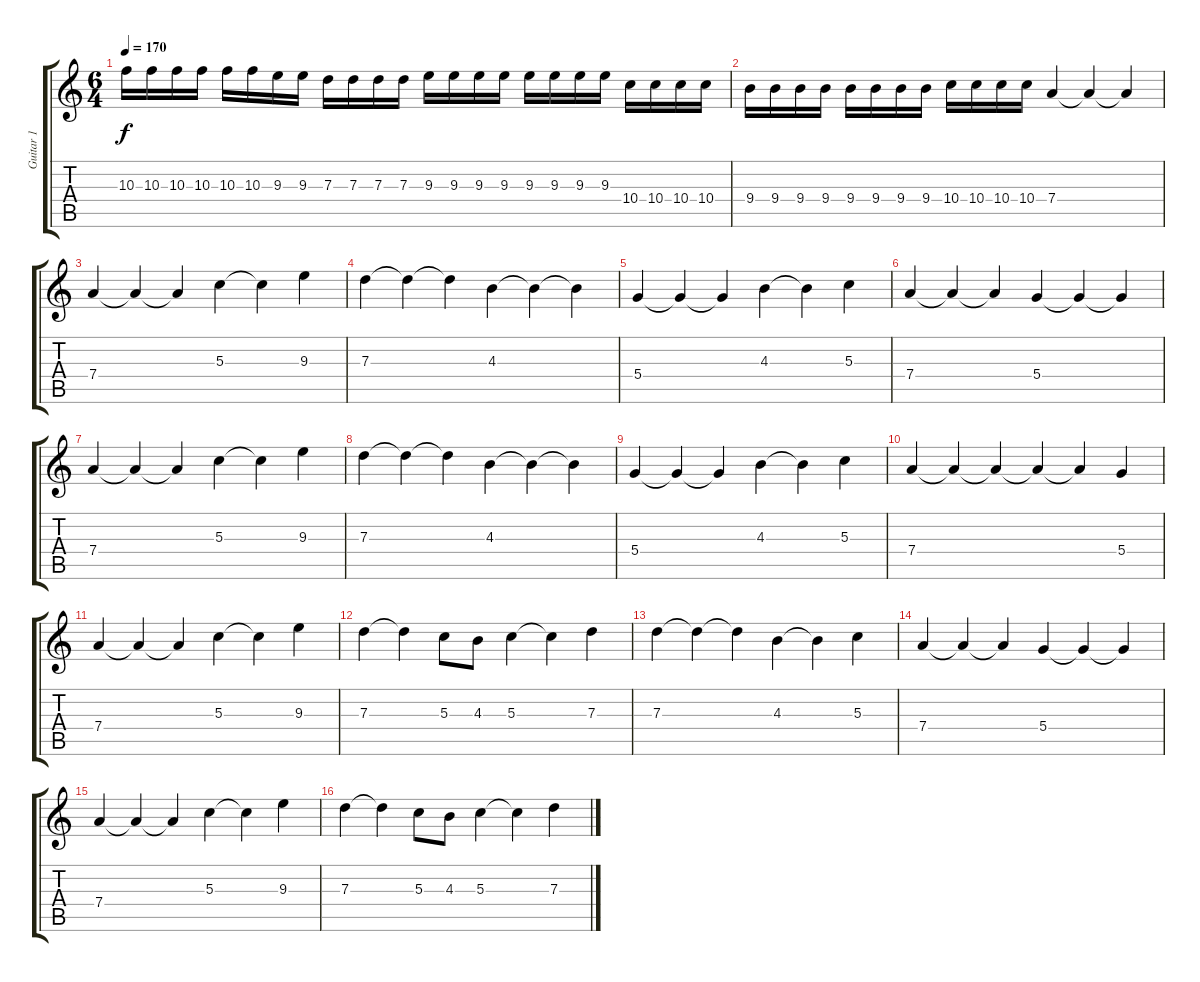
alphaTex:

\track ("Guitar 1" "Guitar 1") {instrument distortionguitar}
\staff {score tabs}
\tuning (E4 B3 G3 D3 A2 E2) {hide}
\ts (6 4)
\tempo 170
\clef g2
\ks c
10.3.16{dy f} 10.3.16 10.3.16 10.3.16 10.3.16 10.3.16 9.3.16 9.3.16 7.3.16 7.3.16 7.3.16 7.3.16 9.3.16 9.3.16 9.3.16 9.3.16 9.3.16 9.3.16 9.3.16 9.3.16 10.4.16 10.4.16 10.4.16 10.4.16 |
9.4.16 9.4.16 9.4.16 9.4.16 9.4.16 9.4.16 9.4.16 9.4.16 10.4.16 10.4.16 10.4.16 10.4.16 7.4.4 7.4{t}.4 7.4{t}.4 |
7.4.4 7.4{t}.4 7.4{t}.4 5.3.4 5.3{t}.4 9.3.4 |
7.3.4 7.3{t}.4 7.3{t}.4 4.3.4 4.3{t}.4 4.3{t}.4 |
5.4.4 5.4{t}.4 5.4{t}.4 4.3.4 4.3{t}.4 5.3.4 |
7.4.4 7.4{t}.4 7.4{t}.4 5.4.4 5.4{t}.4 5.4{t}.4 |
7.4.4 7.4{t}.4 7.4{t}.4 5.3.4 5.3{t}.4 9.3.4 |
7.3.4 7.3{t}.4 7.3{t}.4 4.3.4 4.3{t}.4 4.3{t}.4 |
5.4.4 5.4{t}.4 5.4{t}.4 4.3.4 4.3{t}.4 5.3.4 |
7.4.4 7.4{t}.4 7.4{t}.4 7.4{t}.4 7.4{t}.4 5.4.4 |
7.4.4 7.4{t}.4 7.4{t}.4 5.3.4 5.3{t}.4 9.3.4 |
7.3.4 7.3{t}.4 5.3.8 4.3.8 5.3.4 5.3{t}.4 7.3.4 |
7.3.4 7.3{t}.4 7.3{t}.4 4.3.4 4.3{t}.4 5.3.4 |
7.4.4 7.4{t}.4 7.4{t}.4 5.4.4 5.4{t}.4 5.4{t}.4 |
7.4.4 7.4{t}.4 7.4{t}.4 5.3.4 5.3{t}.4 9.3.4 |
7.3.4 7.3{t}.4 5.3.8 4.3.8 5.3.4 5.3{t}.4 7.3.4
